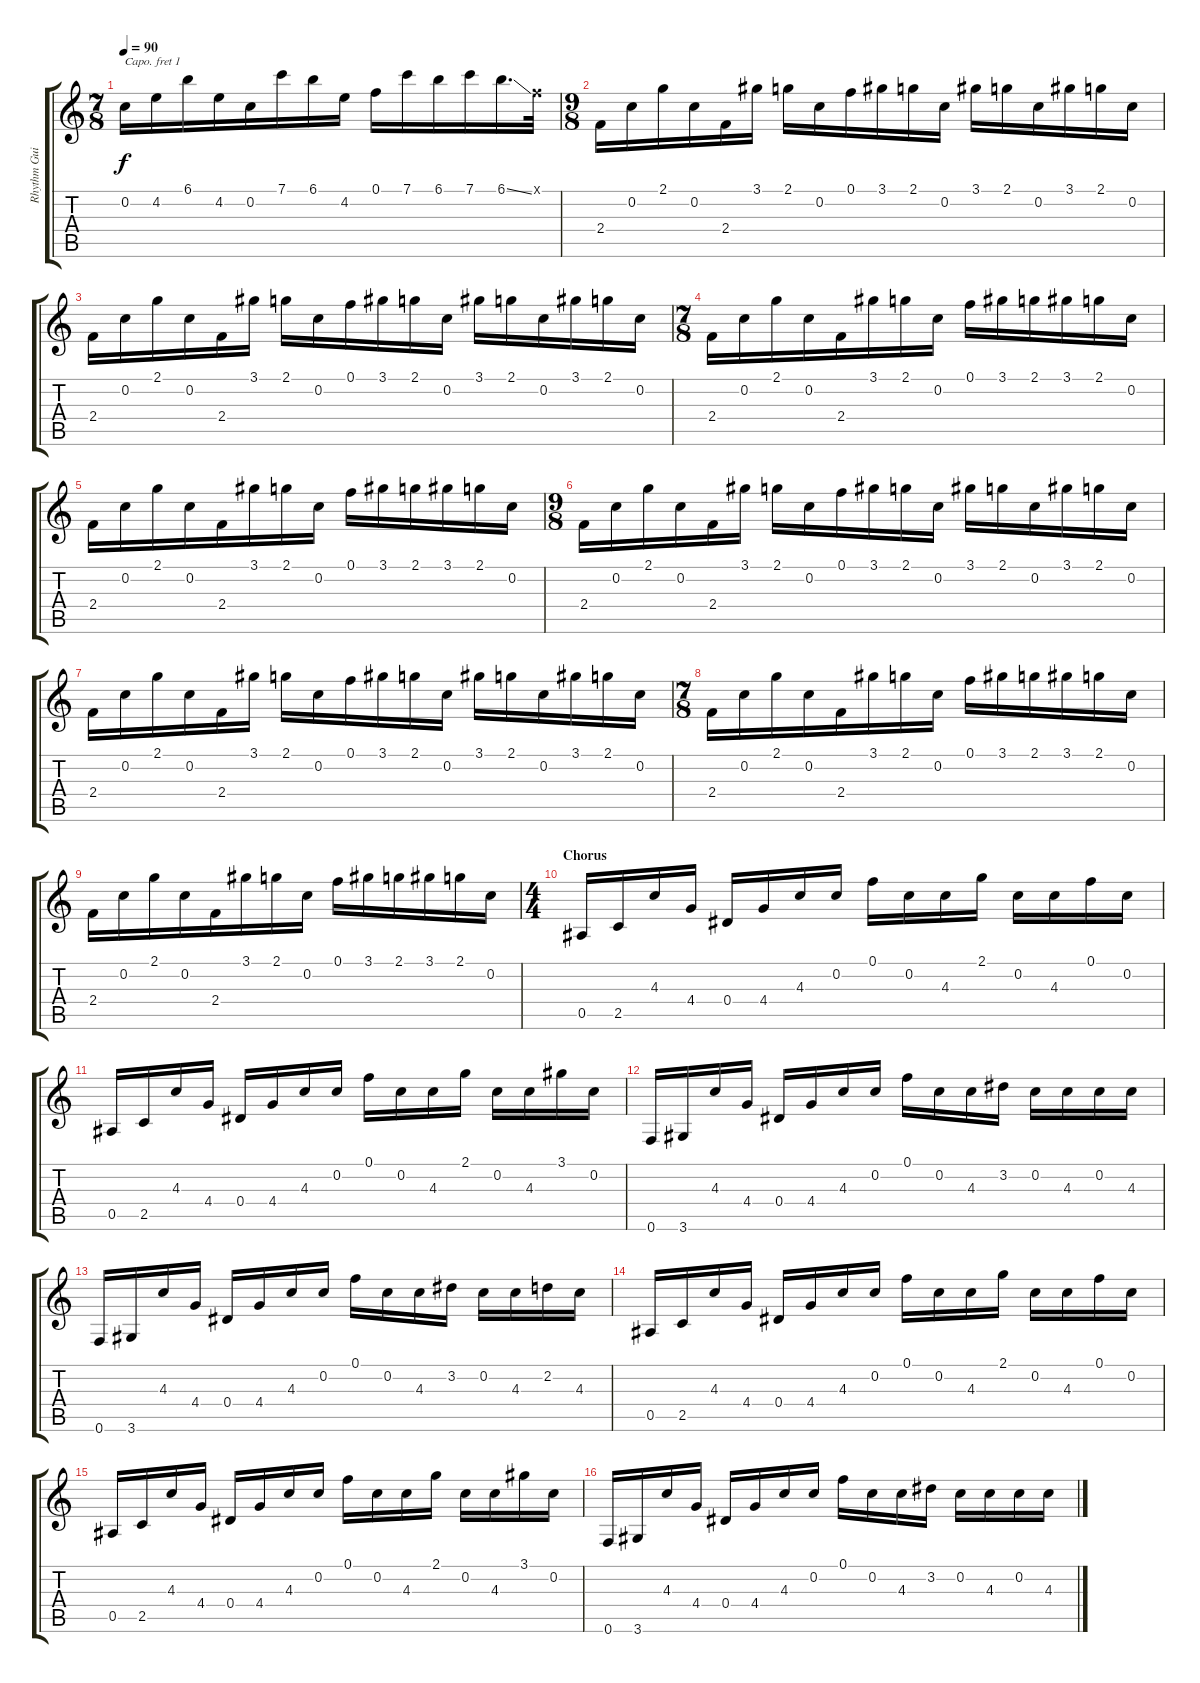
\track ("Rhythm Guitar" "Rhythm Gui") {instrument distortionguitar}
\staff {score tabs}
\capo 1
\tuning (E4 B3 G3 D3 A2 E2) {hide}
\ts (7 8)
\tempo 90
\clef g2
\ks c
0.2.16{dy f} 4.2.16 6.1.16 4.2.16 0.2.16 7.1.16 6.1.16 4.2.16 0.1.16 7.1.16 6.1.16 7.1.16 6.1{ss}.16{d} 0.1{x}.32 |
\ts (9 8)
2.4.16 0.2.16 2.1.16 0.2.16 2.4.16 3.1.16 2.1.16 0.2.16 0.1.16 3.1.16 2.1.16 0.2.16 3.1.16 2.1.16 0.2.16 3.1.16 2.1.16 0.2.16 |
2.4.16 0.2.16 2.1.16 0.2.16 2.4.16 3.1.16 2.1.16 0.2.16 0.1.16 3.1.16 2.1.16 0.2.16 3.1.16 2.1.16 0.2.16 3.1.16 2.1.16 0.2.16 |
\ts (7 8)
2.4.16 0.2.16 2.1.16 0.2.16 2.4.16 3.1.16 2.1.16 0.2.16 0.1.16 3.1.16 2.1.16 3.1.16 2.1.16 0.2.16 |
2.4.16 0.2.16 2.1.16 0.2.16 2.4.16 3.1.16 2.1.16 0.2.16 0.1.16 3.1.16 2.1.16 3.1.16 2.1.16 0.2.16 |
\ts (9 8)
2.4.16 0.2.16 2.1.16 0.2.16 2.4.16 3.1.16 2.1.16 0.2.16 0.1.16 3.1.16 2.1.16 0.2.16 3.1.16 2.1.16 0.2.16 3.1.16 2.1.16 0.2.16 |
2.4.16 0.2.16 2.1.16 0.2.16 2.4.16 3.1.16 2.1.16 0.2.16 0.1.16 3.1.16 2.1.16 0.2.16 3.1.16 2.1.16 0.2.16 3.1.16 2.1.16 0.2.16 |
\ts (7 8)
2.4.16 0.2.16 2.1.16 0.2.16 2.4.16 3.1.16 2.1.16 0.2.16 0.1.16 3.1.16 2.1.16 3.1.16 2.1.16 0.2.16 |
2.4.16 0.2.16 2.1.16 0.2.16 2.4.16 3.1.16 2.1.16 0.2.16 0.1.16 3.1.16 2.1.16 3.1.16 2.1.16 0.2.16 |
\ts (4 4)
\section ("" "Chorus")
0.5.16 2.5.16 4.3.16 4.4.16 0.4.16 4.4.16 4.3.16 0.2.16 0.1.16 0.2.16 4.3.16 2.1.16 0.2.16 4.3.16 0.1.16 0.2.16 |
0.5.16 2.5.16 4.3.16 4.4.16 0.4.16 4.4.16 4.3.16 0.2.16 0.1.16 0.2.16 4.3.16 2.1.16 0.2.16 4.3.16 3.1.16 0.2.16 |
0.6.16 3.6.16 4.3.16 4.4.16 0.4.16 4.4.16 4.3.16 0.2.16 0.1.16 0.2.16 4.3.16 3.2.16 0.2.16 4.3.16 0.2.16 4.3.16 |
0.6.16 3.6.16 4.3.16 4.4.16 0.4.16 4.4.16 4.3.16 0.2.16 0.1.16 0.2.16 4.3.16 3.2.16 0.2.16 4.3.16 2.2.16 4.3.16 |
0.5.16 2.5.16 4.3.16 4.4.16 0.4.16 4.4.16 4.3.16 0.2.16 0.1.16 0.2.16 4.3.16 2.1.16 0.2.16 4.3.16 0.1.16 0.2.16 |
0.5.16 2.5.16 4.3.16 4.4.16 0.4.16 4.4.16 4.3.16 0.2.16 0.1.16 0.2.16 4.3.16 2.1.16 0.2.16 4.3.16 3.1.16 0.2.16 |
0.6.16 3.6.16 4.3.16 4.4.16 0.4.16 4.4.16 4.3.16 0.2.16 0.1.16 0.2.16 4.3.16 3.2.16 0.2.16 4.3.16 0.2.16 4.3.16
